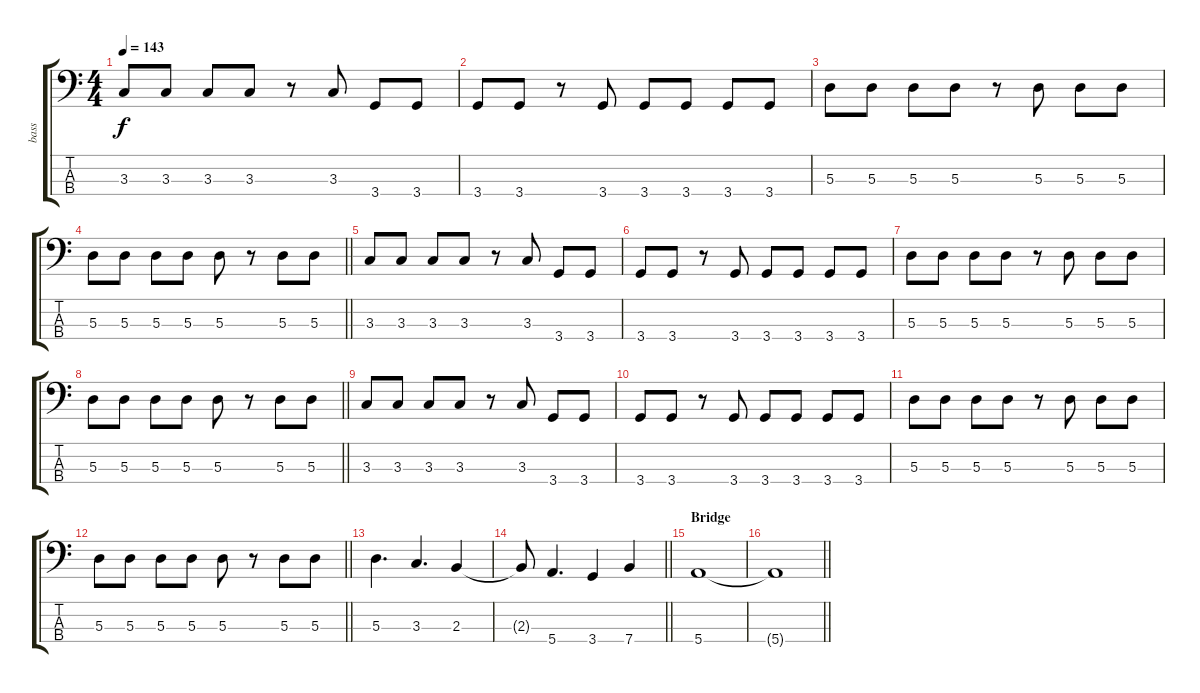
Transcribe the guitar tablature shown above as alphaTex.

\track ("bass" "bass") {instrument electricbassfinger}
\staff {score tabs}
\tuning (G2 D2 A1 E1) {hide}
\ts (4 4)
\tempo 143
\clef f4
\ks c
3.3.8{dy f} 3.3.8 3.3.8 3.3.8 r.8 3.3.8 3.4.8 3.4.8 |
3.4.8 3.4.8 r.8 3.4.8 3.4.8 3.4.8 3.4.8 3.4.8 |
5.3.8 5.3.8 5.3.8 5.3.8 r.8 5.3.8 5.3.8 5.3.8 |
\barLineRight lightlight
5.3.8 5.3.8 5.3.8 5.3.8 5.3.8 r.8 5.3.8 5.3.8 |
3.3.8 3.3.8 3.3.8 3.3.8 r.8 3.3.8 3.4.8 3.4.8 |
3.4.8 3.4.8 r.8 3.4.8 3.4.8 3.4.8 3.4.8 3.4.8 |
5.3.8 5.3.8 5.3.8 5.3.8 r.8 5.3.8 5.3.8 5.3.8 |
\barLineRight lightlight
5.3.8 5.3.8 5.3.8 5.3.8 5.3.8 r.8 5.3.8 5.3.8 |
3.3.8 3.3.8 3.3.8 3.3.8 r.8 3.3.8 3.4.8 3.4.8 |
3.4.8 3.4.8 r.8 3.4.8 3.4.8 3.4.8 3.4.8 3.4.8 |
5.3.8 5.3.8 5.3.8 5.3.8 r.8 5.3.8 5.3.8 5.3.8 |
\barLineRight lightlight
5.3.8 5.3.8 5.3.8 5.3.8 5.3.8 r.8 5.3.8 5.3.8 |
5.3.4{d} 3.3.4{d} 2.3.4 |
\barLineRight lightlight
2.3{t}.8 5.4.4{d} 3.4.4 7.4.4 |
\section ("" "Bridge")
5.4.1 |
\barLineRight lightlight
5.4{t}.1
